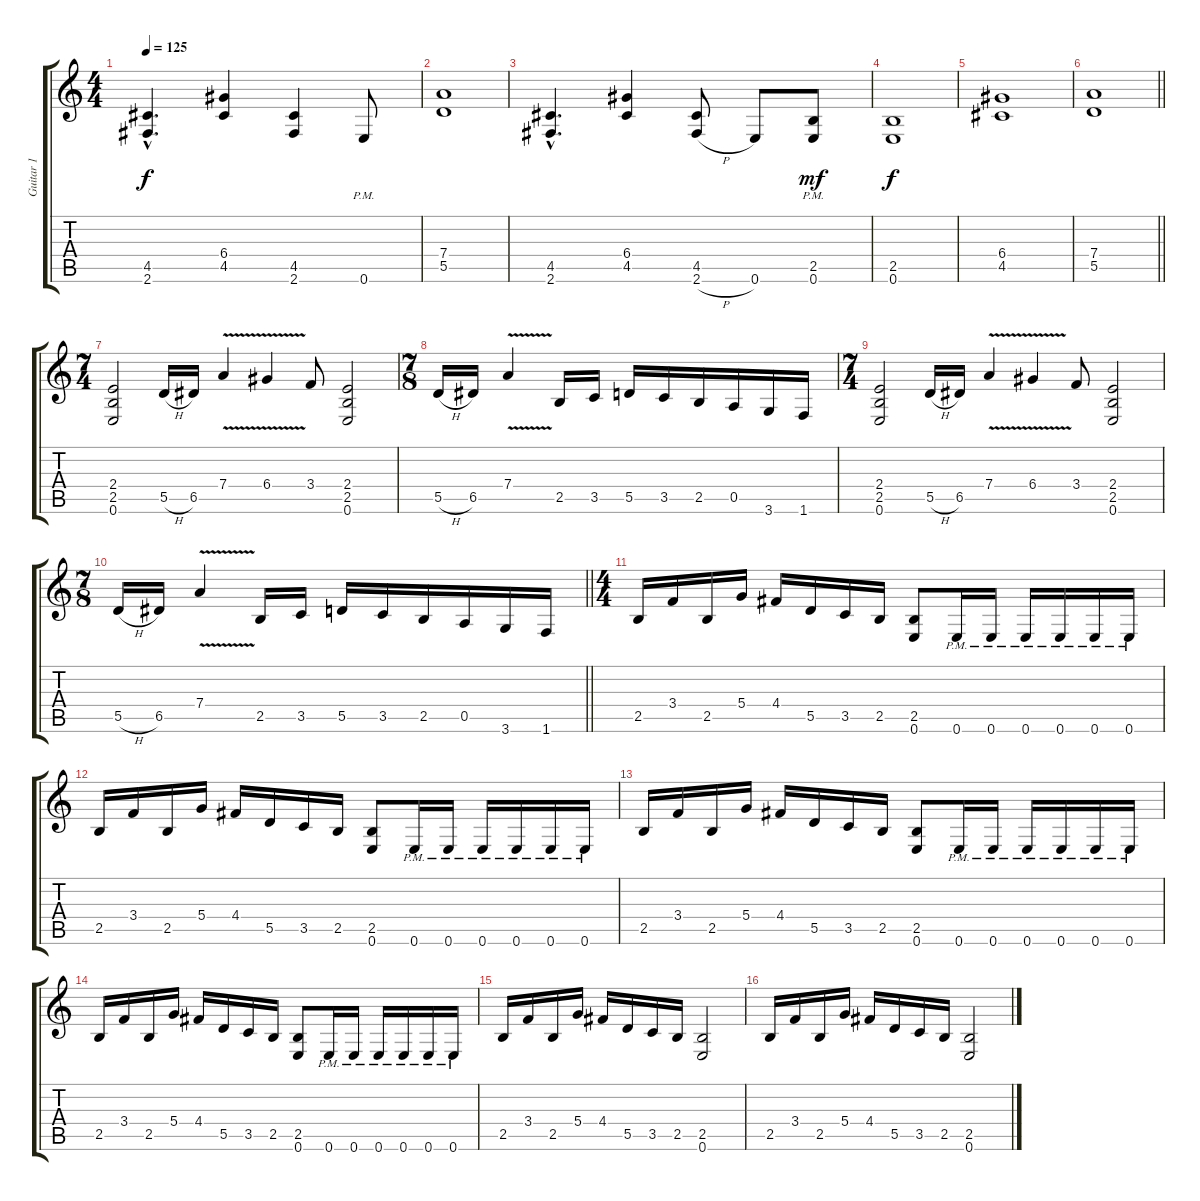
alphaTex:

\track ("Guitar 1" "Guitar 1") {instrument distortionguitar}
\staff {score tabs}
\tuning (E4 B3 G3 D3 A2 E2) {hide}
\ts (4 4)
\tempo 125
\clef g2
\ks c
(4.5{hac} 2.6{hac}).4{d dy f} (6.4 4.5).4 (4.5 2.6).4 0.6{pm}.8 |
(7.4 5.5).1 |
(4.5{hac} 2.6{hac}).4{d} (6.4 4.5).4 (4.5 2.6{h}).8 0.6.8 (2.5{pm} 0.6{pm}).8{dy mf} |
(2.5 0.6).1{dy f} |
(6.4 4.5).1 |
\barLineRight lightlight
(7.4 5.5).1 |
\ts (7 4)
(2.4 2.5 0.6).2 5.5{h}.16 6.5.16 7.4{v}.4 6.4{v}.4 3.4.8 (2.4 2.5 0.6).2 |
\ts (7 8)
5.5{h}.16 6.5.16 7.4{v}.4 2.5.16 3.5.16 5.5.16 3.5.16 2.5.16 0.5.16 3.6.16 1.6.16 |
\ts (7 4)
(2.4 2.5 0.6).2 5.5{h}.16 6.5.16 7.4{v}.4 6.4{v}.4 3.4.8 (2.4 2.5 0.6).2 |
\ts (7 8)
\barLineRight lightlight
5.5{h}.16 6.5.16 7.4{v}.4 2.5.16 3.5.16 5.5.16 3.5.16 2.5.16 0.5.16 3.6.16 1.6.16 |
\ts (4 4)
2.5.16 3.4.16 2.5.16 5.4.16 4.4.16 5.5.16 3.5.16 2.5.16 (2.5 0.6).8 0.6{pm}.16 0.6{pm}.16 0.6{pm}.16 0.6{pm}.16 0.6{pm}.16 0.6{pm}.16 |
2.5.16 3.4.16 2.5.16 5.4.16 4.4.16 5.5.16 3.5.16 2.5.16 (2.5 0.6).8 0.6{pm}.16 0.6{pm}.16 0.6{pm}.16 0.6{pm}.16 0.6{pm}.16 0.6{pm}.16 |
2.5.16 3.4.16 2.5.16 5.4.16 4.4.16 5.5.16 3.5.16 2.5.16 (2.5 0.6).8 0.6{pm}.16 0.6{pm}.16 0.6{pm}.16 0.6{pm}.16 0.6{pm}.16 0.6{pm}.16 |
2.5.16 3.4.16 2.5.16 5.4.16 4.4.16 5.5.16 3.5.16 2.5.16 (2.5 0.6).8 0.6{pm}.16 0.6{pm}.16 0.6{pm}.16 0.6{pm}.16 0.6{pm}.16 0.6{pm}.16 |
2.5.16 3.4.16 2.5.16 5.4.16 4.4.16 5.5.16 3.5.16 2.5.16 (2.5 0.6).2 |
2.5.16 3.4.16 2.5.16 5.4.16 4.4.16 5.5.16 3.5.16 2.5.16 (2.5 0.6).2
